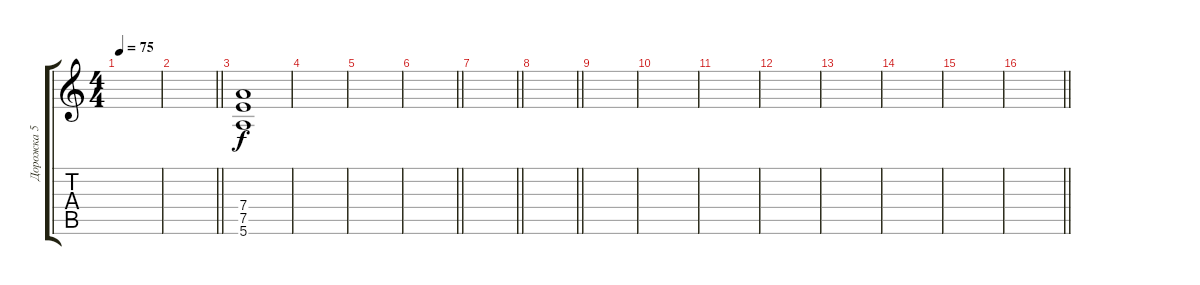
\track ("Дорожка 5" "Дорожка 5") {instrument distortionguitar}
\staff {score tabs}
\tuning (E4 B3 G3 D3 A2 E2) {hide}
\ts (4 4)
\tempo 75
\clef g2
\ks c
|
\barLineRight lightlight
|
(7.4 7.5 5.6).1 |
|
|
\barLineRight lightlight
|
\barLineRight lightlight
|
\barLineRight lightlight
|
|
|
|
|
|
|
|
\barLineRight lightlight
